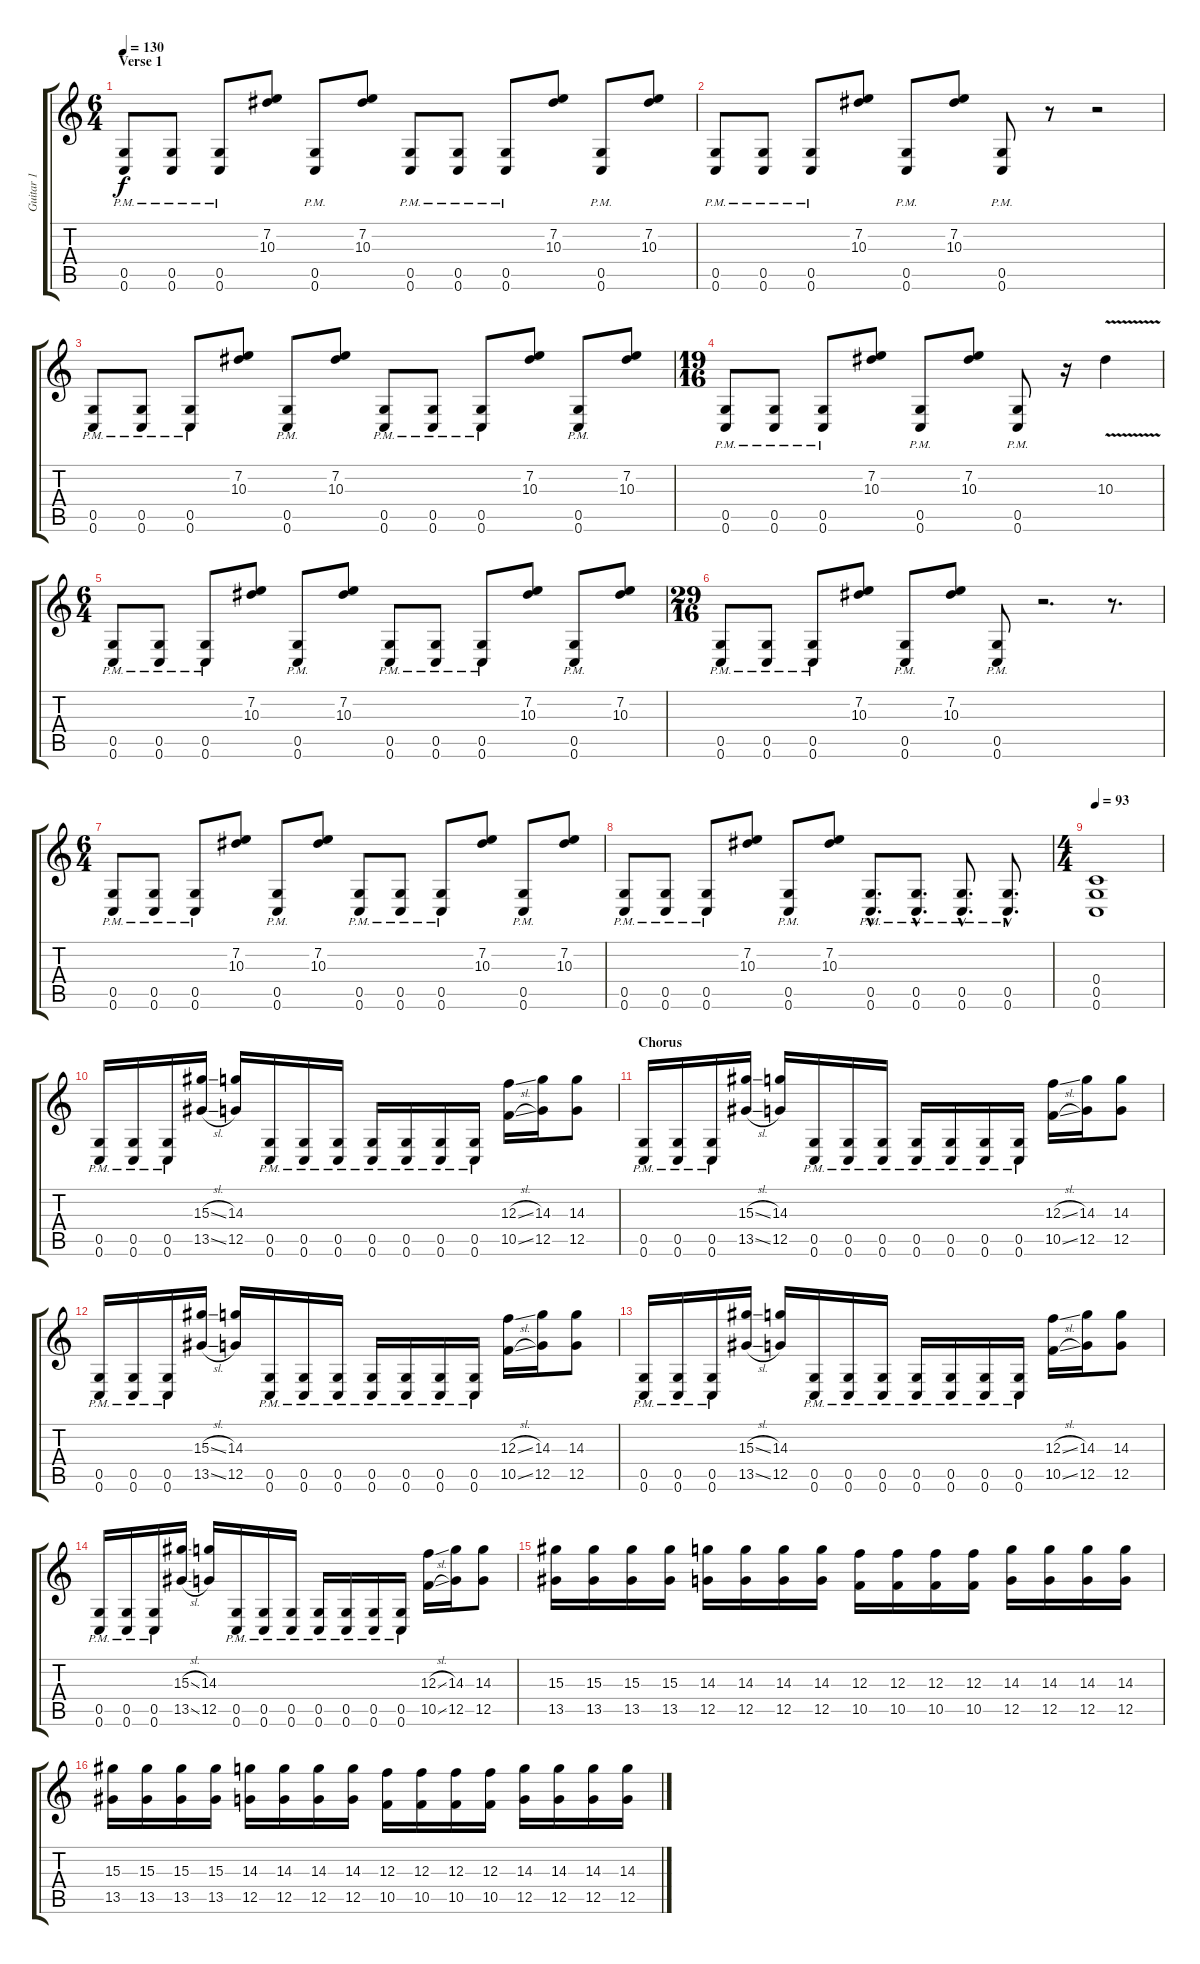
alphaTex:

\track ("Guitar 1" "Guitar 1") {instrument distortionguitar}
\staff {score tabs}
\tuning (D4 A3 F3 C3 G2 C2) {hide}
\ts (6 4)
\section ("" "Verse 1")
\tempo 130
\clef g2
\ks c
(0.5{pm} 0.6{pm}).8{dy f instrument distortionguitar} (0.5{pm} 0.6{pm}).8 (0.5{pm} 0.6{pm}).8 (7.2 10.3).8 (0.5{pm} 0.6{pm}).8 (7.2 10.3).8 (0.5{pm} 0.6{pm}).8 (0.5{pm} 0.6{pm}).8 (0.5{pm} 0.6{pm}).8 (7.2 10.3).8 (0.5{pm} 0.6{pm}).8 (7.2 10.3).8 |
(0.5{pm} 0.6{pm}).8 (0.5{pm} 0.6{pm}).8 (0.5{pm} 0.6{pm}).8 (7.2 10.3).8 (0.5{pm} 0.6{pm}).8 (7.2 10.3).8 (0.5{pm} 0.6{pm}).8 r.8 r.2 |
(0.5{pm} 0.6{pm}).8 (0.5{pm} 0.6{pm}).8 (0.5{pm} 0.6{pm}).8 (7.2 10.3).8 (0.5{pm} 0.6{pm}).8 (7.2 10.3).8 (0.5{pm} 0.6{pm}).8 (0.5{pm} 0.6{pm}).8 (0.5{pm} 0.6{pm}).8 (7.2 10.3).8 (0.5{pm} 0.6{pm}).8 (7.2 10.3).8 |
\ts (19 16)
(0.5{pm} 0.6{pm}).8 (0.5{pm} 0.6{pm}).8 (0.5{pm} 0.6{pm}).8 (7.2 10.3).8 (0.5{pm} 0.6{pm}).8 (7.2 10.3).8 (0.5{pm} 0.6{pm}).8 r.16 10.3{v}.4{instrument guitarharmonics} |
\ts (6 4)
(0.5{pm} 0.6{pm}).8{instrument distortionguitar} (0.5{pm} 0.6{pm}).8 (0.5{pm} 0.6{pm}).8 (7.2 10.3).8 (0.5{pm} 0.6{pm}).8 (7.2 10.3).8 (0.5{pm} 0.6{pm}).8 (0.5{pm} 0.6{pm}).8 (0.5{pm} 0.6{pm}).8 (7.2 10.3).8 (0.5{pm} 0.6{pm}).8 (7.2 10.3).8 |
\ts (29 16)
(0.5{pm} 0.6{pm}).8 (0.5{pm} 0.6{pm}).8 (0.5{pm} 0.6{pm}).8 (7.2 10.3).8 (0.5{pm} 0.6{pm}).8 (7.2 10.3).8 (0.5{pm} 0.6{pm}).8 r.2{d} r.8{d} |
\ts (6 4)
(0.5{pm} 0.6{pm}).8 (0.5{pm} 0.6{pm}).8 (0.5{pm} 0.6{pm}).8 (7.2 10.3).8 (0.5{pm} 0.6{pm}).8 (7.2 10.3).8 (0.5{pm} 0.6{pm}).8 (0.5{pm} 0.6{pm}).8 (0.5{pm} 0.6{pm}).8 (7.2 10.3).8 (0.5{pm} 0.6{pm}).8 (7.2 10.3).8 |
(0.5{pm} 0.6{pm}).8 (0.5{pm} 0.6{pm}).8 (0.5{pm} 0.6{pm}).8 (7.2 10.3).8 (0.5{pm} 0.6{pm}).8 (7.2 10.3).8 (0.5{hac pm} 0.6{hac pm}).8{d} (0.5{hac pm} 0.6{hac pm}).8{d} (0.5{hac pm} 0.6{hac pm}).8{d} (0.5{hac pm} 0.6{hac pm}).8{d} |
\ts (4 4)
\tempo 94
\tempo 93
(0.4 0.5 0.6).1 |
(0.5{pm} 0.6{pm}).16 (0.5{pm} 0.6{pm}).16 (0.5{pm} 0.6{pm}).16 (15.3{sl} 13.5{sl}).16 (14.3 12.5).16 (0.5{pm} 0.6{pm}).16 (0.5{pm} 0.6{pm}).16 (0.5{pm} 0.6{pm}).16 (0.5{pm} 0.6{pm}).16 (0.5{pm} 0.6{pm}).16 (0.5{pm} 0.6{pm}).16 (0.5{pm} 0.6{pm}).16 (12.3{sl} 10.5{sl}).16 (14.3 12.5).16 (14.3 12.5).8 |
\section ("" "Chorus")
(0.5{pm} 0.6{pm}).16 (0.5{pm} 0.6{pm}).16 (0.5{pm} 0.6{pm}).16 (15.3{sl} 13.5{sl}).16 (14.3 12.5).16 (0.5{pm} 0.6{pm}).16 (0.5{pm} 0.6{pm}).16 (0.5{pm} 0.6{pm}).16 (0.5{pm} 0.6{pm}).16 (0.5{pm} 0.6{pm}).16 (0.5{pm} 0.6{pm}).16 (0.5{pm} 0.6{pm}).16 (12.3{sl} 10.5{sl}).16 (14.3 12.5).16 (14.3 12.5).8 |
(0.5{pm} 0.6{pm}).16 (0.5{pm} 0.6{pm}).16 (0.5{pm} 0.6{pm}).16 (15.3{sl} 13.5{sl}).16 (14.3 12.5).16 (0.5{pm} 0.6{pm}).16 (0.5{pm} 0.6{pm}).16 (0.5{pm} 0.6{pm}).16 (0.5{pm} 0.6{pm}).16 (0.5{pm} 0.6{pm}).16 (0.5{pm} 0.6{pm}).16 (0.5{pm} 0.6{pm}).16 (12.3{sl} 10.5{sl}).16 (14.3 12.5).16 (14.3 12.5).8 |
(0.5{pm} 0.6{pm}).16 (0.5{pm} 0.6{pm}).16 (0.5{pm} 0.6{pm}).16 (15.3{sl} 13.5{sl}).16 (14.3 12.5).16 (0.5{pm} 0.6{pm}).16 (0.5{pm} 0.6{pm}).16 (0.5{pm} 0.6{pm}).16 (0.5{pm} 0.6{pm}).16 (0.5{pm} 0.6{pm}).16 (0.5{pm} 0.6{pm}).16 (0.5{pm} 0.6{pm}).16 (12.3{sl} 10.5{sl}).16 (14.3 12.5).16 (14.3 12.5).8 |
(0.5{pm} 0.6{pm}).16 (0.5{pm} 0.6{pm}).16 (0.5{pm} 0.6{pm}).16 (15.3{sl} 13.5{sl}).16 (14.3 12.5).16 (0.5{pm} 0.6{pm}).16 (0.5{pm} 0.6{pm}).16 (0.5{pm} 0.6{pm}).16 (0.5{pm} 0.6{pm}).16 (0.5{pm} 0.6{pm}).16 (0.5{pm} 0.6{pm}).16 (0.5{pm} 0.6{pm}).16 (12.3{sl} 10.5{sl}).16 (14.3 12.5).16 (14.3 12.5).8 |
(15.3 13.5).16 (15.3 13.5).16 (15.3 13.5).16 (15.3 13.5).16 (14.3 12.5).16 (14.3 12.5).16 (14.3 12.5).16 (14.3 12.5).16 (12.3 10.5).16 (12.3 10.5).16 (12.3 10.5).16 (12.3 10.5).16 (14.3 12.5).16 (14.3 12.5).16 (14.3 12.5).16 (14.3 12.5).16 |
(15.3 13.5).16 (15.3 13.5).16 (15.3 13.5).16 (15.3 13.5).16 (14.3 12.5).16 (14.3 12.5).16 (14.3 12.5).16 (14.3 12.5).16 (12.3 10.5).16 (12.3 10.5).16 (12.3 10.5).16 (12.3 10.5).16 (14.3 12.5).16 (14.3 12.5).16 (14.3 12.5).16 (14.3 12.5).16
